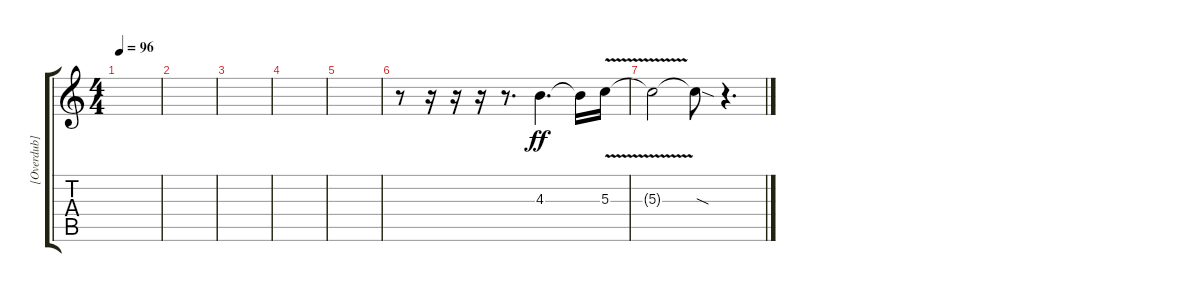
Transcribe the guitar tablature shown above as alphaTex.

\track ("[Overdub]" "[Overdub]") {instrument distortionguitar}
\staff {score tabs}
\tuning (E4 B3 G3 D3 A2 E2) {hide}
\ts (4 4)
\tempo 96
\clef g2
\ks c
|
|
|
|
|
r.8{instrument violin} r.16 r.16 r.16 r.8{d} 4.3.4{d dy ff} 4.3{t}.16 5.3{v}.16 |
5.3{t}.2{volume 12 balance 8} 5.3{sod t}.8 r.4{d}
